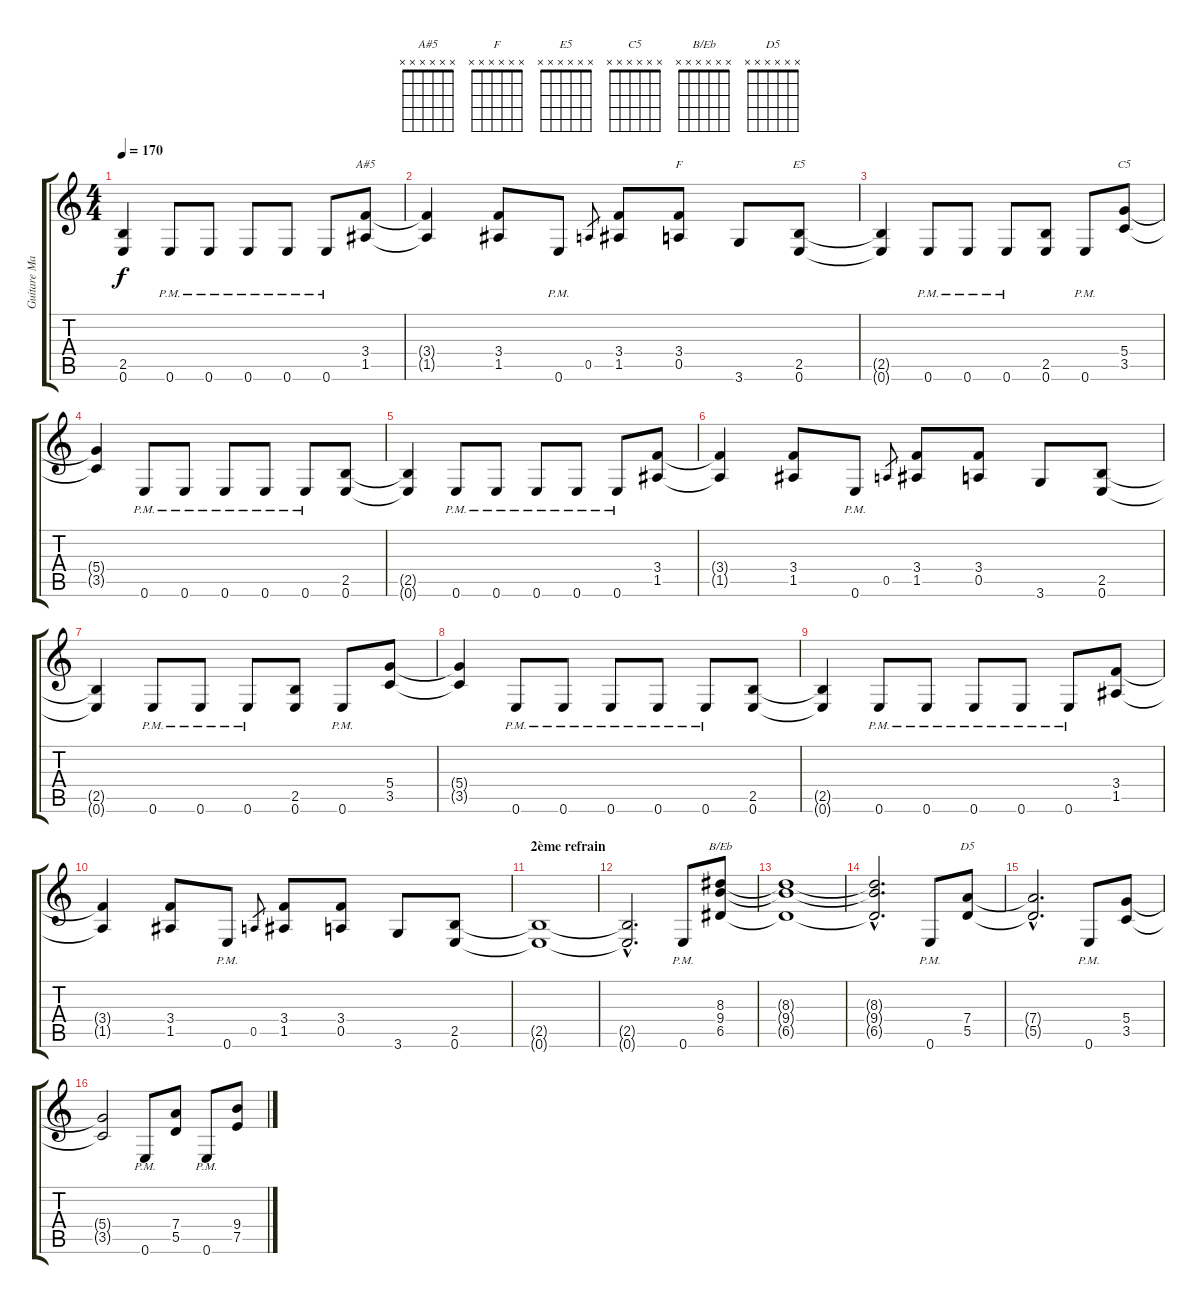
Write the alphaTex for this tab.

\track ("Guitare Mathieu" "Guitare Ma") {instrument distortionguitar}
\staff {score tabs}
\tuning (E4 B3 G3 D3 A2 E2) {hide}
\chord ("A#5" x x x x x x)
\chord ("F" x x x x x x)
\chord ("E5" x x x x x x)
\chord ("C5" x x x x x x)
\chord ("B/Eb" x x x x x x)
\chord ("D5" x x x x x x)
\ts (4 4)
\tempo 170
\clef g2
\ks c
(2.5{t} 0.6{t}).4{dy f} 0.6{pm}.8 0.6{pm}.8 0.6{pm}.8 0.6{pm}.8 0.6{pm}.8 (3.4 1.5).8{ch "A#5"} |
(3.4{t} 1.5{t}).4 (3.4 1.5).8 0.6{pm}.8 0.5.8{gr} (3.4 1.5).8 (3.4 0.5).8{ch "F"} 3.6.8 (2.5 0.6).8{ch "E5"} |
(2.5{t} 0.6{t}).4 0.6{pm}.8 0.6{pm}.8 0.6{pm}.8 (2.5 0.6).8 0.6{pm}.8 (5.4 3.5).8{ch "C5"} |
(5.4{t} 3.5{t}).4 0.6{pm}.8 0.6{pm}.8 0.6{pm}.8 0.6{pm}.8 0.6{pm}.8 (2.5 0.6).8 |
(2.5{t} 0.6{t}).4 0.6{pm}.8 0.6{pm}.8 0.6{pm}.8 0.6{pm}.8 0.6{pm}.8 (3.4 1.5).8 |
(3.4{t} 1.5{t}).4 (3.4 1.5).8 0.6{pm}.8 0.5.8{gr} (3.4 1.5).8 (3.4 0.5).8 3.6.8 (2.5 0.6).8 |
(2.5{t} 0.6{t}).4 0.6{pm}.8 0.6{pm}.8 0.6{pm}.8 (2.5 0.6).8 0.6{pm}.8 (5.4 3.5).8 |
(5.4{t} 3.5{t}).4 0.6{pm}.8 0.6{pm}.8 0.6{pm}.8 0.6{pm}.8 0.6{pm}.8 (2.5 0.6).8 |
(2.5{t} 0.6{t}).4 0.6{pm}.8 0.6{pm}.8 0.6{pm}.8 0.6{pm}.8 0.6{pm}.8 (3.4 1.5).8 |
(3.4{t} 1.5{t}).4 (3.4 1.5).8 0.6{pm}.8 0.5.8{gr} (3.4 1.5).8 (3.4 0.5).8 3.6.8 (2.5 0.6).8 |
\section ("" "2ème refrain")
(2.5{t} 0.6{t}).1 |
(2.5{hac t} 0.6{hac t}).2{d} 0.6{pm}.8 (8.3 9.4 6.5).8{ch "B/Eb"} |
(8.3{t} 9.4{t} 6.5{t}).1 |
(8.3{hac t} 9.4{hac t} 6.5{hac t}).2{d} 0.6{pm}.8 (7.4 5.5).8{ch "D5"} |
(7.4{hac t} 5.5{hac t}).2{d} 0.6{pm}.8 (5.4 3.5).8 |
(5.4{t} 3.5{t}).2 0.6{pm}.8 (7.4 5.5).8 0.6{pm}.8 (9.4 7.5).8
